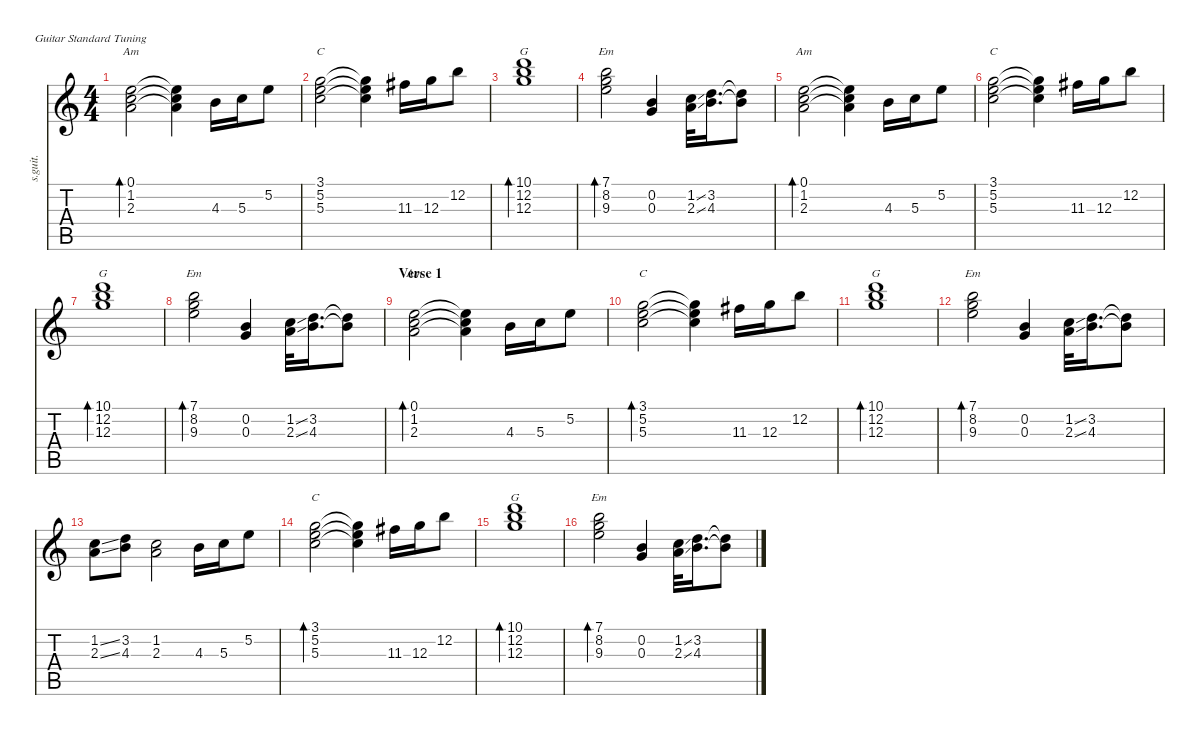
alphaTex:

\defaultSystemsLayout 4
\hideDynamics
\bracketExtendMode nobrackets
\track ("Kirk Hammett - Clean guitar" "s.guit.") {instrument electricguitarclean}
\staff {score tabs}
\tuning (E4 B3 G3 D3 A2 E2)
\chord ("Am" 3 1 2 2 0 x) {showdiagram false}
\chord ("C" 3 1 2 2 0 x) {showdiagram false}
\chord ("G" 3 1 2 2 0 x) {showdiagram false}
\chord ("Em" 3 1 2 2 0 x) {showdiagram false}
\ts (4 4)
\tempo (113 hide)
\clef g2
\ks c
(0.1 1.2 2.3).2{bd 30 ch "Am" lyrics (0 "") lyrics (1 "") lyrics (2 "") lyrics (3 "") lyrics (4 "") dy f} (0.1{t} 1.2{t} 2.3{t}).4{lyrics (0 "") lyrics (1 "") lyrics (2 "") lyrics (3 "") lyrics (4 "")} 4.3.16{lyrics (0 "") lyrics (1 "") lyrics (2 "") lyrics (3 "") lyrics (4 "")} 5.3.16{lyrics (0 "") lyrics (1 "") lyrics (2 "") lyrics (3 "") lyrics (4 "")} 5.2.8{lyrics (0 "") lyrics (1 "") lyrics (2 "") lyrics (3 "") lyrics (4 "")} |
(3.1 5.2 5.3).2{ch "C" lyrics (0 "") lyrics (1 "") lyrics (2 "") lyrics (3 "") lyrics (4 "")} (3.1{t} 5.2{t} 5.3{t}).4{lyrics (0 "") lyrics (1 "") lyrics (2 "") lyrics (3 "") lyrics (4 "")} 11.3{acc #}.16{lyrics (0 "") lyrics (1 "") lyrics (2 "") lyrics (3 "") lyrics (4 "")} 12.3.16{lyrics (0 "") lyrics (1 "") lyrics (2 "") lyrics (3 "") lyrics (4 "")} 12.2.8{lyrics (0 "") lyrics (1 "") lyrics (2 "") lyrics (3 "") lyrics (4 "")} |
(10.1 12.2 12.3).1{bd 30 ch "G" lyrics (0 "") lyrics (1 "") lyrics (2 "") lyrics (3 "") lyrics (4 "")} |
(7.1 8.2 9.3).2{bd 30 ch "Em" lyrics (0 "") lyrics (1 "") lyrics (2 "") lyrics (3 "") lyrics (4 "")} (0.2 0.3).4{lyrics (0 "") lyrics (1 "") lyrics (2 "") lyrics (3 "") lyrics (4 "")} (1.2{ss} 2.3{ss}).32{lyrics (0 "") lyrics (1 "") lyrics (2 "") lyrics (3 "") lyrics (4 "")} (3.2 4.3).16{d lyrics (0 "") lyrics (1 "") lyrics (2 "") lyrics (3 "") lyrics (4 "")} (3.2{t} 4.3{t}).8{lyrics (0 "") lyrics (1 "") lyrics (2 "") lyrics (3 "") lyrics (4 "")} |
(0.1 1.2 2.3).2{bd 30 ch "Am" lyrics (0 "") lyrics (1 "") lyrics (2 "") lyrics (3 "") lyrics (4 "")} (0.1{t} 1.2{t} 2.3{t}).4{lyrics (0 "") lyrics (1 "") lyrics (2 "") lyrics (3 "") lyrics (4 "")} 4.3.16{lyrics (0 "") lyrics (1 "") lyrics (2 "") lyrics (3 "") lyrics (4 "")} 5.3.16{lyrics (0 "") lyrics (1 "") lyrics (2 "") lyrics (3 "") lyrics (4 "")} 5.2.8{lyrics (0 "") lyrics (1 "") lyrics (2 "") lyrics (3 "") lyrics (4 "")} |
(3.1 5.2 5.3).2{ch "C" lyrics (0 "") lyrics (1 "") lyrics (2 "") lyrics (3 "") lyrics (4 "")} (3.1{t} 5.2{t} 5.3{t}).4{lyrics (0 "") lyrics (1 "") lyrics (2 "") lyrics (3 "") lyrics (4 "")} 11.3{acc #}.16{lyrics (0 "") lyrics (1 "") lyrics (2 "") lyrics (3 "") lyrics (4 "")} 12.3.16{lyrics (0 "") lyrics (1 "") lyrics (2 "") lyrics (3 "") lyrics (4 "")} 12.2.8{lyrics (0 "") lyrics (1 "") lyrics (2 "") lyrics (3 "") lyrics (4 "")} |
(10.1 12.2 12.3).1{bd 30 ch "G" lyrics (0 "") lyrics (1 "") lyrics (2 "") lyrics (3 "") lyrics (4 "")} |
(7.1 8.2 9.3).2{bd 30 ch "Em" lyrics (0 "") lyrics (1 "") lyrics (2 "") lyrics (3 "") lyrics (4 "")} (0.2 0.3).4{lyrics (0 "") lyrics (1 "") lyrics (2 "") lyrics (3 "") lyrics (4 "")} (1.2{ss} 2.3{ss}).32{lyrics (0 "") lyrics (1 "") lyrics (2 "") lyrics (3 "") lyrics (4 "")} (3.2 4.3).16{d lyrics (0 "") lyrics (1 "") lyrics (2 "") lyrics (3 "") lyrics (4 "")} (3.2{t} 4.3{t}).8{lyrics (0 "") lyrics (1 "") lyrics (2 "") lyrics (3 "") lyrics (4 "")} |
\section ("" "Verse 1")
(0.1 1.2 2.3).2{bd 30 ch "Am" lyrics (0 "") lyrics (1 "") lyrics (2 "") lyrics (3 "") lyrics (4 "")} (0.1{t} 1.2{t} 2.3{t}).4{lyrics (0 "") lyrics (1 "") lyrics (2 "") lyrics (3 "") lyrics (4 "")} 4.3.16{lyrics (0 "") lyrics (1 "") lyrics (2 "") lyrics (3 "") lyrics (4 "")} 5.3.16{lyrics (0 "") lyrics (1 "") lyrics (2 "") lyrics (3 "") lyrics (4 "")} 5.2.8{lyrics (0 "") lyrics (1 "") lyrics (2 "") lyrics (3 "") lyrics (4 "")} |
(3.1 5.2 5.3).2{bd 30 ch "C" lyrics (0 "") lyrics (1 "") lyrics (2 "") lyrics (3 "") lyrics (4 "")} (3.1{t} 5.2{t} 5.3{t}).4{lyrics (0 "") lyrics (1 "") lyrics (2 "") lyrics (3 "") lyrics (4 "")} 11.3{acc #}.16{lyrics (0 "") lyrics (1 "") lyrics (2 "") lyrics (3 "") lyrics (4 "")} 12.3.16{lyrics (0 "") lyrics (1 "") lyrics (2 "") lyrics (3 "") lyrics (4 "")} 12.2.8{lyrics (0 "") lyrics (1 "") lyrics (2 "") lyrics (3 "") lyrics (4 "")} |
(10.1 12.2 12.3).1{bd 30 ch "G" lyrics (0 "") lyrics (1 "") lyrics (2 "") lyrics (3 "") lyrics (4 "")} |
(7.1 8.2 9.3).2{bd 30 ch "Em" lyrics (0 "") lyrics (1 "") lyrics (2 "") lyrics (3 "") lyrics (4 "")} (0.2 0.3).4{lyrics (0 "") lyrics (1 "") lyrics (2 "") lyrics (3 "") lyrics (4 "")} (1.2{ss} 2.3{ss}).32{lyrics (0 "") lyrics (1 "") lyrics (2 "") lyrics (3 "") lyrics (4 "")} (3.2 4.3).16{d lyrics (0 "") lyrics (1 "") lyrics (2 "") lyrics (3 "") lyrics (4 "")} (3.2{t} 4.3{t}).8{lyrics (0 "") lyrics (1 "") lyrics (2 "") lyrics (3 "") lyrics (4 "")} |
(1.2{ss} 2.3{ss}).8{lyrics (0 "") lyrics (1 "") lyrics (2 "") lyrics (3 "") lyrics (4 "")} (3.2 4.3).8{lyrics (0 "") lyrics (1 "") lyrics (2 "") lyrics (3 "") lyrics (4 "")} (1.2 2.3).2{lyrics (0 "") lyrics (1 "") lyrics (2 "") lyrics (3 "") lyrics (4 "")} 4.3.16{lyrics (0 "") lyrics (1 "") lyrics (2 "") lyrics (3 "") lyrics (4 "")} 5.3.16{lyrics (0 "") lyrics (1 "") lyrics (2 "") lyrics (3 "") lyrics (4 "")} 5.2.8{lyrics (0 "") lyrics (1 "") lyrics (2 "") lyrics (3 "") lyrics (4 "")} |
(3.1 5.2 5.3).2{bd 30 ch "C" lyrics (0 "") lyrics (1 "") lyrics (2 "") lyrics (3 "") lyrics (4 "")} (3.1{t} 5.2{t} 5.3{t}).4{lyrics (0 "") lyrics (1 "") lyrics (2 "") lyrics (3 "") lyrics (4 "")} 11.3{acc #}.16{lyrics (0 "") lyrics (1 "") lyrics (2 "") lyrics (3 "") lyrics (4 "")} 12.3.16{lyrics (0 "") lyrics (1 "") lyrics (2 "") lyrics (3 "") lyrics (4 "")} 12.2.8{lyrics (0 "") lyrics (1 "") lyrics (2 "") lyrics (3 "") lyrics (4 "")} |
(10.1 12.2 12.3).1{bd 30 ch "G" lyrics (0 "") lyrics (1 "") lyrics (2 "") lyrics (3 "") lyrics (4 "")} |
(7.1 8.2 9.3).2{bd 30 ch "Em" lyrics (0 "") lyrics (1 "") lyrics (2 "") lyrics (3 "") lyrics (4 "")} (0.2 0.3).4{lyrics (0 "") lyrics (1 "") lyrics (2 "") lyrics (3 "") lyrics (4 "")} (1.2{ss} 2.3{ss}).32{lyrics (0 "") lyrics (1 "") lyrics (2 "") lyrics (3 "") lyrics (4 "")} (3.2 4.3).16{d lyrics (0 "") lyrics (1 "") lyrics (2 "") lyrics (3 "") lyrics (4 "")} (3.2{t} 4.3{t}).8{lyrics (0 "") lyrics (1 "") lyrics (2 "") lyrics (3 "") lyrics (4 "")}
